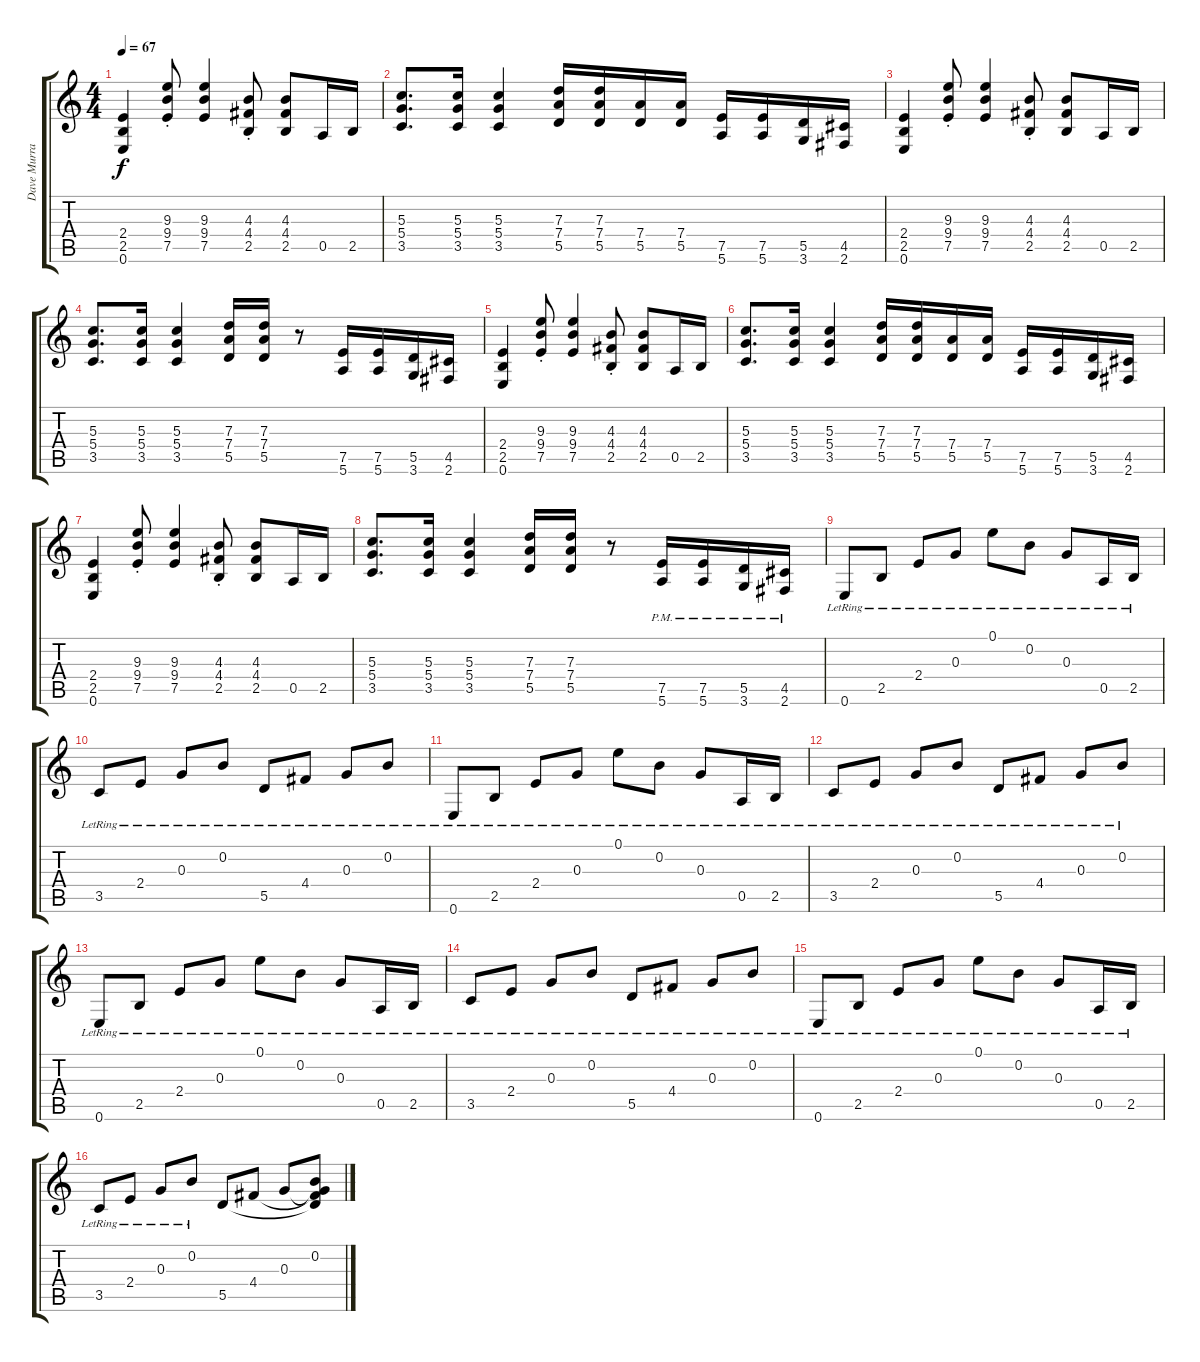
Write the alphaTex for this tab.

\track ("Dave Murray - Guitar" "Dave Murra") {instrument overdrivenguitar}
\staff {score tabs}
\tuning (E4 B3 G3 D3 A2 E2) {hide}
\ts (4 4)
\tempo 67
\clef g2
\ks c
(2.4 2.5 0.6).4{dy f instrument overdrivenguitar} (9.3{st} 9.4{st} 7.5{st}).8 (9.3 9.4 7.5).4 (4.3{st} 4.4{st} 2.5{st}).8 (4.3 4.4 2.5).8 0.5.16 2.5.16 |
(5.3 5.4 3.5).8{d} (5.3 5.4 3.5).16 (5.3 5.4 3.5).4 (7.3 7.4 5.5).16 (7.3 7.4 5.5).16 (7.4 5.5).16 (7.4 5.5).16 (7.5 5.6).16 (7.5 5.6).16 (5.5 3.6).16 (4.5 2.6).16 |
(2.4 2.5 0.6).4 (9.3{st} 9.4{st} 7.5{st}).8 (9.3 9.4 7.5).4 (4.3{st} 4.4{st} 2.5{st}).8 (4.3 4.4 2.5).8 0.5.16 2.5.16 |
(5.3 5.4 3.5).8{d} (5.3 5.4 3.5).16 (5.3 5.4 3.5).4 (7.3 7.4 5.5).16 (7.3 7.4 5.5).16 r.8 (7.5 5.6).16 (7.5 5.6).16 (5.5 3.6).16 (4.5 2.6).16 |
(2.4 2.5 0.6).4 (9.3{st} 9.4{st} 7.5{st}).8 (9.3 9.4 7.5).4 (4.3{st} 4.4{st} 2.5{st}).8 (4.3 4.4 2.5).8 0.5.16 2.5.16 |
(5.3 5.4 3.5).8{d} (5.3 5.4 3.5).16 (5.3 5.4 3.5).4 (7.3 7.4 5.5).16 (7.3 7.4 5.5).16 (7.4 5.5).16 (7.4 5.5).16 (7.5 5.6).16 (7.5 5.6).16 (5.5 3.6).16 (4.5 2.6).16 |
(2.4 2.5 0.6).4 (9.3{st} 9.4{st} 7.5{st}).8 (9.3 9.4 7.5).4 (4.3{st} 4.4{st} 2.5{st}).8 (4.3 4.4 2.5).8 0.5.16 2.5.16 |
(5.3 5.4 3.5).8{d} (5.3 5.4 3.5).16 (5.3 5.4 3.5).4 (7.3 7.4 5.5).16 (7.3 7.4 5.5).16 r.8 (7.5{pm} 5.6{pm}).16 (7.5{pm} 5.6{pm}).16 (5.5{pm} 3.6{pm}).16 (4.5{pm} 2.6{pm}).16 |
0.6{lr}.8{instrument electricguitarclean} 2.5{lr}.8 2.4{lr}.8 0.3{lr}.8 0.1{lr}.8 0.2{lr}.8 0.3{lr}.8 0.5{lr}.16 2.5{lr}.16 |
3.5{lr}.8 2.4{lr}.8 0.3{lr}.8 0.2{lr}.8 5.5{lr}.8 4.4{lr}.8 0.3{lr}.8 0.2{lr}.8 |
0.6{lr}.8 2.5{lr}.8 2.4{lr}.8 0.3{lr}.8 0.1{lr}.8 0.2{lr}.8 0.3{lr}.8 0.5{lr}.16 2.5{lr}.16 |
3.5{lr}.8 2.4{lr}.8 0.3{lr}.8 0.2{lr}.8 5.5{lr}.8 4.4{lr}.8 0.3{lr}.8 0.2{lr}.8 |
0.6{lr}.8 2.5{lr}.8 2.4{lr}.8 0.3{lr}.8 0.1{lr}.8 0.2{lr}.8 0.3{lr}.8 0.5{lr}.16 2.5{lr}.16 |
3.5{lr}.8 2.4{lr}.8 0.3{lr}.8 0.2{lr}.8 5.5{lr}.8 4.4{lr}.8 0.3{lr}.8 0.2{lr}.8 |
0.6{lr}.8 2.5{lr}.8 2.4{lr}.8 0.3{lr}.8 0.1{lr}.8 0.2{lr}.8 0.3{lr}.8 0.5{lr}.16 2.5{lr}.16 |
3.5{lr}.8 2.4{lr}.8 0.3{lr}.8 0.2{lr}.8 5.5.8 4.4.8 0.3.8 (0.2 0.3{t} 4.4{t} 5.5{t}).8
